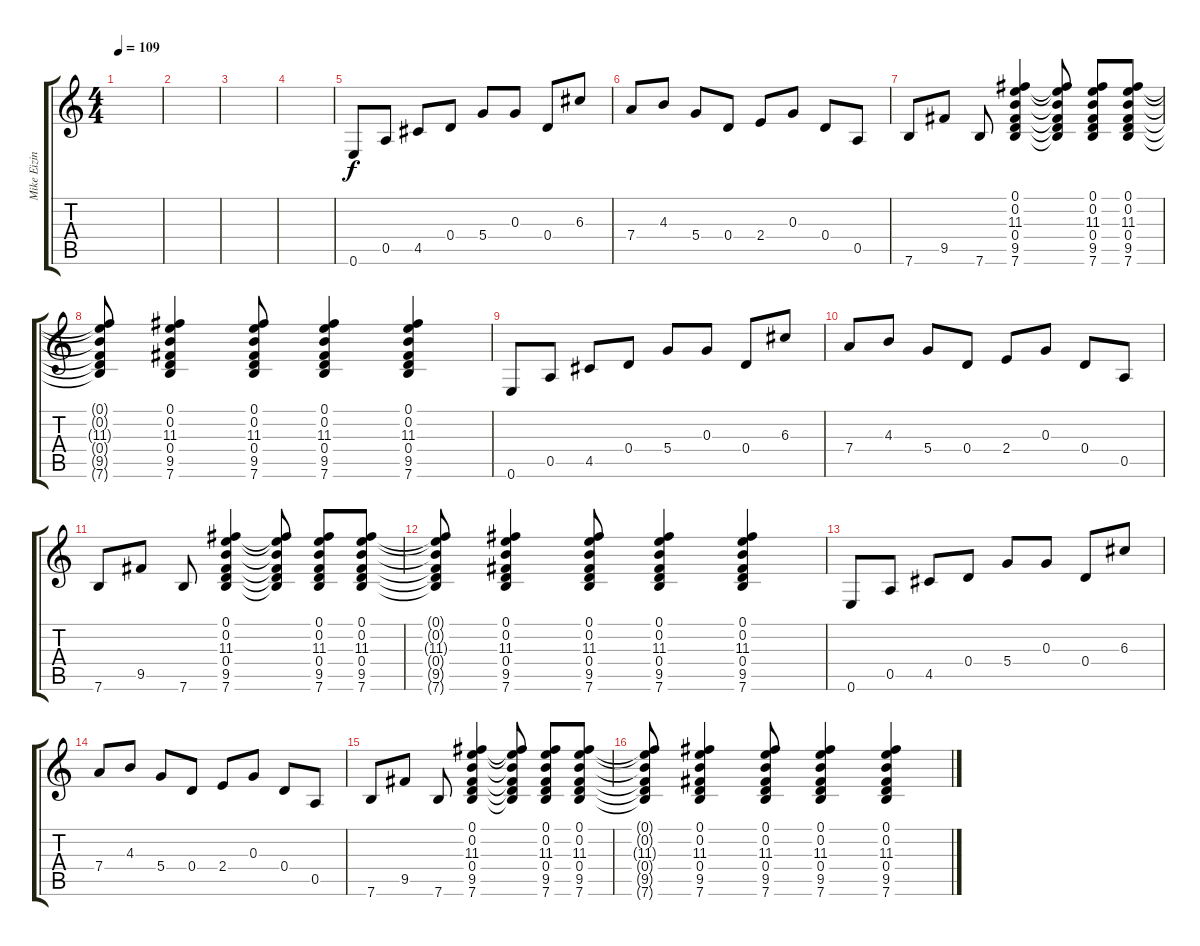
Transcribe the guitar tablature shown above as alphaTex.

\track ("Mike Eizinger" "Mike Eizin") {instrument acousticguitarsteel}
\staff {score tabs}
\tuning (E4 B3 G3 D3 A2 E2) {hide}
\ts (4 4)
\tempo 109
\clef g2
\ks c
|
|
|
|
0.6.8 0.5.8 4.5.8 0.4.8 5.4.8 0.3.8 0.4.8 6.3.8 |
7.4.8 4.3.8 5.4.8 0.4.8 2.4.8 0.3.8 0.4.8 0.5.8 |
7.6.8 9.5.8 7.6.8 (0.1 0.2 11.3 0.4 9.5 7.6).4 (0.1{t} 0.2{t} 11.3{t} 0.4{t} 9.5{t} 7.6{t}).8 (0.1 0.2 11.3 0.4 9.5 7.6).8 (0.1 0.2 11.3 0.4 9.5 7.6).8 |
(0.1{t} 0.2{t} 11.3{t} 0.4{t} 9.5{t} 7.6{t}).8 (0.1 0.2 11.3 0.4 9.5 7.6).4 (0.1 0.2 11.3 0.4 9.5 7.6).8 (0.1 0.2 11.3 0.4 9.5 7.6).4 (0.1 0.2 11.3 0.4 9.5 7.6).4 |
0.6.8 0.5.8 4.5.8 0.4.8 5.4.8 0.3.8 0.4.8 6.3.8 |
7.4.8 4.3.8 5.4.8 0.4.8 2.4.8 0.3.8 0.4.8 0.5.8 |
7.6.8 9.5.8 7.6.8 (0.1 0.2 11.3 0.4 9.5 7.6).4 (0.1{t} 0.2{t} 11.3{t} 0.4{t} 9.5{t} 7.6{t}).8 (0.1 0.2 11.3 0.4 9.5 7.6).8 (0.1 0.2 11.3 0.4 9.5 7.6).8 |
(0.1{t} 0.2{t} 11.3{t} 0.4{t} 9.5{t} 7.6{t}).8 (0.1 0.2 11.3 0.4 9.5 7.6).4 (0.1 0.2 11.3 0.4 9.5 7.6).8 (0.1 0.2 11.3 0.4 9.5 7.6).4 (0.1 0.2 11.3 0.4 9.5 7.6).4 |
0.6.8 0.5.8 4.5.8 0.4.8 5.4.8 0.3.8 0.4.8 6.3.8 |
7.4.8 4.3.8 5.4.8 0.4.8 2.4.8 0.3.8 0.4.8 0.5.8 |
7.6.8 9.5.8 7.6.8 (0.1 0.2 11.3 0.4 9.5 7.6).4 (0.1{t} 0.2{t} 11.3{t} 0.4{t} 9.5{t} 7.6{t}).8 (0.1 0.2 11.3 0.4 9.5 7.6).8 (0.1 0.2 11.3 0.4 9.5 7.6).8 |
(0.1{t} 0.2{t} 11.3{t} 0.4{t} 9.5{t} 7.6{t}).8 (0.1 0.2 11.3 0.4 9.5 7.6).4 (0.1 0.2 11.3 0.4 9.5 7.6).8 (0.1 0.2 11.3 0.4 9.5 7.6).4 (0.1 0.2 11.3 0.4 9.5 7.6).4
